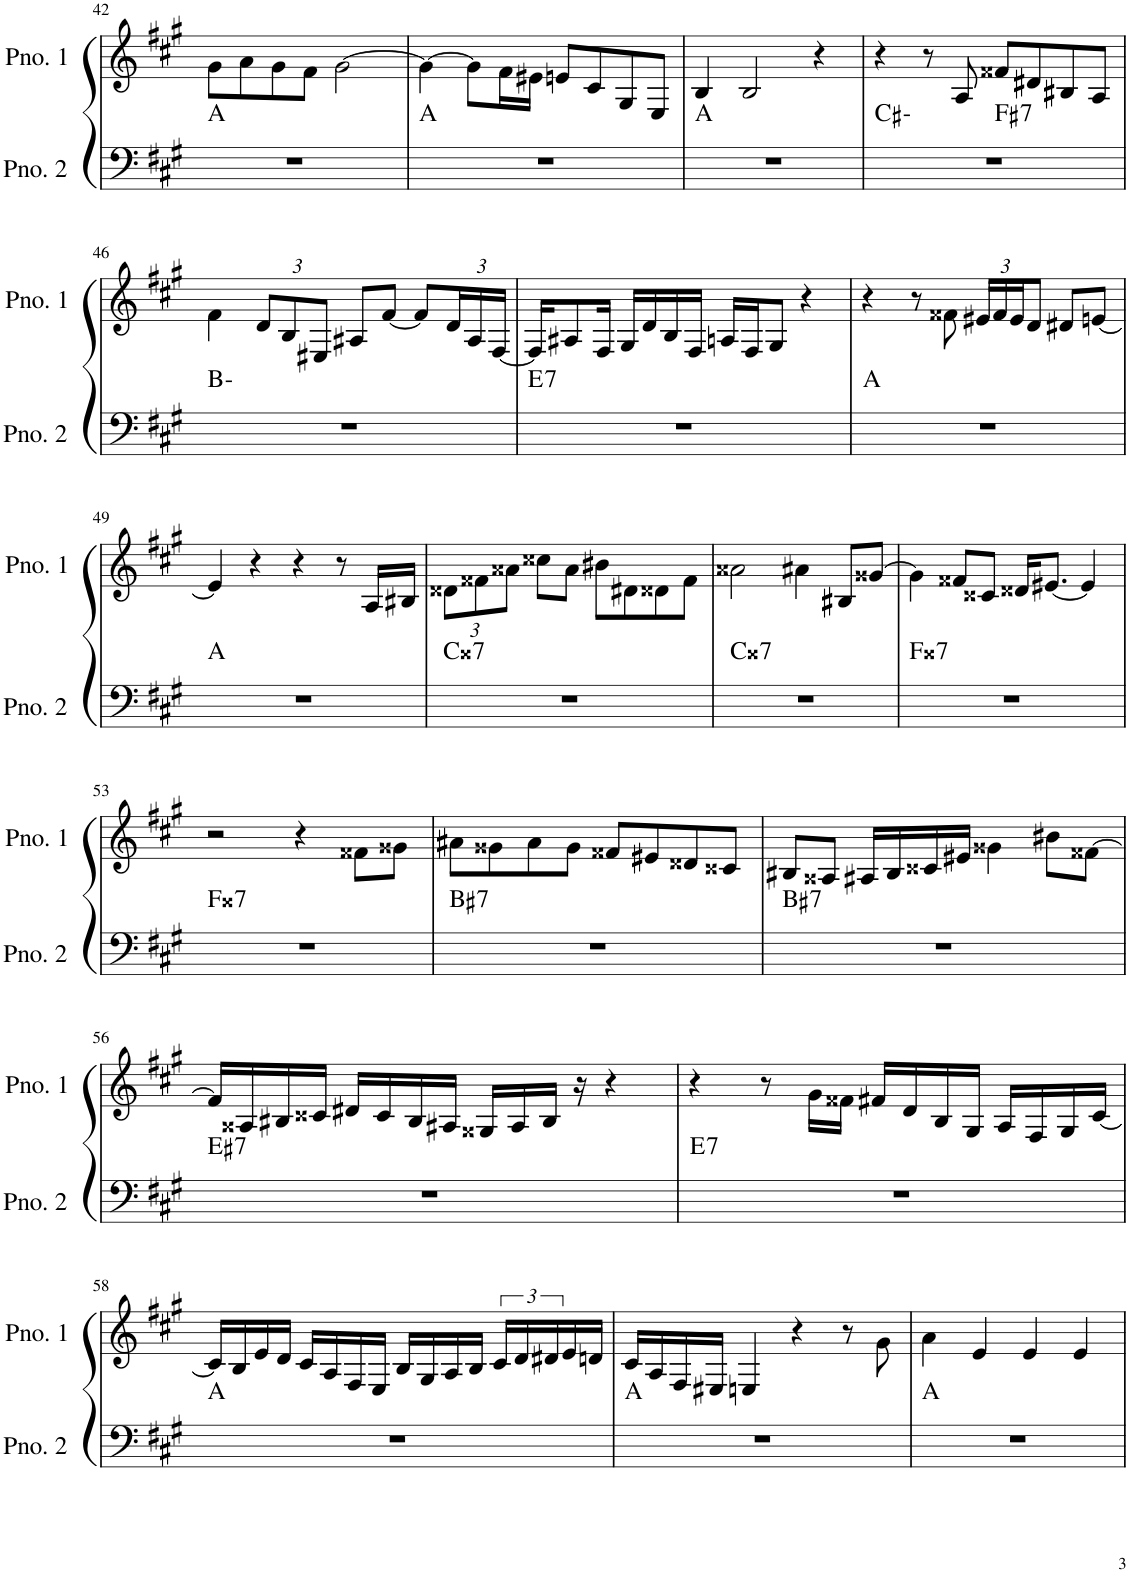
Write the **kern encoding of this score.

**kern	**harte	**kern
*part2	*part2	*part1
*staff2	*	*staff1
*I"ピアノ 2	*	*I"ピアノ 1
!!LO:PB:g=z
*clefF4	*	*clefG2
*k[f#c#g#]	*	*k[f#c#g#]
*M4/4	*	*M4/4
=42	=42	=42
1r	A:maj	8g#\L
.	.	8a\
.	.	8g#\
.	.	8f#\J
.	.	[2g#\
=43	=43	=43
1r	A:maj	4g#\_
.	.	8g#\L]
.	.	16f#\L
.	.	16e#X\JJ
.	.	8en/L
.	.	8c#/
.	.	8G#/
.	.	8E/J
=44	=44	=44
1r	A:maj	4B/
.	.	2B/
.	.	4r
=45	=45	=45
*^	*	*
1r	2ryy	C#:min	4r
.	.	.	8r
.	.	.	8A/
!	!	!LO:H:kt=7	!
.	2ryy	F#:7	8f##X/L
.	.	.	8d#X/
.	.	.	8B#X/
.	.	.	8A/J
*v	*v	*	*
!!LO:LB:g=z
=46	=46	=46
1r	B:min	4f#\
*	*	*Xbrackettup
.	.	12d/L
.	.	12B/
.	.	12E#X/J
.	.	8A#X/L
.	.	[8f#/J
.	.	8f#/L]
.	.	24d/L
.	.	24A#/
.	.	[24F#/JJ
=47	=47	=47
!	!LO:H:kt=7	!
1r	E:7	16F#/KL]
.	.	8A#X/
.	.	16F#/Jk
.	.	16G#/LL
.	.	16d/
.	.	16B/
.	.	16F#/JJ
.	.	16An/LL
.	.	16F#/J
.	.	8G#/J
.	.	4r
=48	=48	=48
1r	A:maj	4r
.	.	8r
.	.	8f##X\
.	.	24e#X/LL
.	.	24f##/
.	.	24e#/J
.	.	8d/J
.	.	8d#X/L
.	.	[8en/J
!!LO:LB:g=z
=49	=49	=49
1r	A:maj	4e/]
.	.	4r
.	.	4r
.	.	8r
.	.	16A/LL
.	.	16B#X/JJ
=50	=50	=50
!	!LO:H:kt=7	!
1r	C##:7	12d##X\L
.	.	12f##X\
.	.	12a##X\J
.	.	8cc##X\L
.	.	8a##\J
.	.	8b#X\L
.	.	8d#X\
.	.	8d##X\
.	.	8f##\J
=51	=51	=51
!	!LO:H:kt=7	!
1r	C##:7	2a##X\
.	.	4a#X\
.	.	8B#X/L
.	.	[8g##X/J
=52	=52	=52
!	!LO:H:kt=7	!
1r	F##:7	4g##\]
.	.	8f##X/L
.	.	8c##X/J
.	.	16d##X/KL
.	.	[8.e#X/J
.	.	4e#/]
!!LO:LB:g=z
=53	=53	=53
!	!LO:H:kt=7	!
1r	F##:7	2r
.	.	4r
.	.	8f##X\L
.	.	8g##X\J
=54	=54	=54
!	!LO:H:kt=7	!
1r	B#:7	8a#X\L
.	.	8g##X\
.	.	8a#\
.	.	8g##\J
.	.	8f##X/L
.	.	8e#X/
.	.	8d##X/
.	.	8c##X/J
=55	=55	=55
!	!LO:H:kt=7	!
1r	B#:7	8B#X/L
.	.	8A##X/J
.	.	16A#X/LL
.	.	16B#/
.	.	16c##X/
.	.	16e#X/JJ
.	.	4g##X\
.	.	8b#X\L
.	.	[8f##X\J
!!LO:LB:g=z
=56	=56	=56
!	!LO:H:kt=7	!
1r	E#:7	16f##/LL]
.	.	16A##X/
.	.	16B#X/
.	.	16c##X/JJ
.	.	16d#X/LL
.	.	16c##/
.	.	16B#/
.	.	16A#X/JJ
.	.	16G##X/LL
.	.	16A#/
.	.	16B#/JJ
.	.	16r
.	.	4r
=57	=57	=57
!	!LO:H:kt=7	!
1r	E:7	4r
.	.	8r
.	.	16g#\LL
.	.	16f##X\JJ
.	.	16f#X/LL
.	.	16d/
.	.	16B/
.	.	16G#/JJ
.	.	16A/LL
.	.	16F#/
.	.	16G#/
.	.	[16c#/JJ
!!LO:LB:g=z
=58	=58	=58
1r	A:maj	16c#/LL]
.	.	16B/
.	.	16e/
.	.	16d/JJ
.	.	16c#/LL
.	.	16A/
.	.	16F#/
.	.	16E/JJ
.	.	16B/LL
.	.	16G#/
.	.	16A/
.	.	16B/JJ
*	*	*brackettup
.	.	24c#/LL
.	.	24d/
.	.	24d#X/
.	.	16e/
.	.	16dn/JJ
=59	=59	=59
1r	A:maj	16c#/LL
.	.	16A/
.	.	16F#/
.	.	16E#X/JJ
.	.	4En/
.	.	4r
.	.	8r
.	.	8g#\
=60	=60	=60
1r	A:maj	4a\
.	.	4e/
.	.	4e/
.	.	4e/
=	=	=
*-	*-	*-
